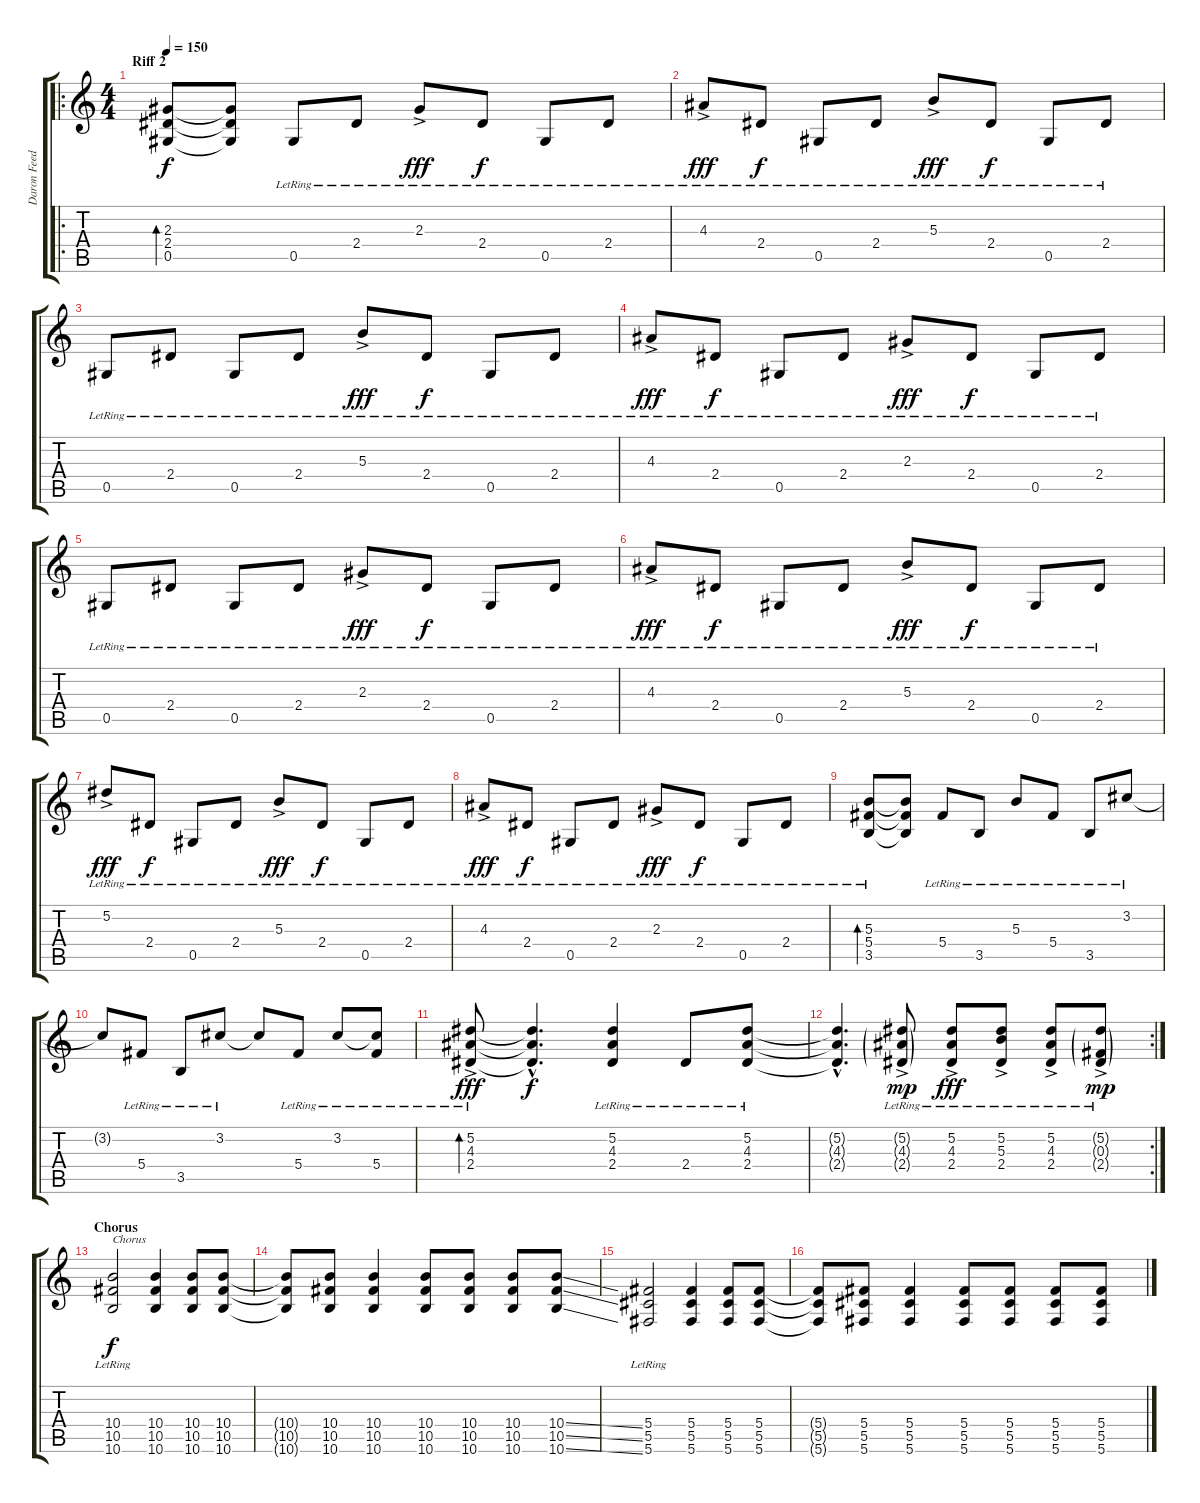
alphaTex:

\track ("Daron Feedback" "Daron Feed") {instrument electricguitarclean}
\staff {score tabs}
\tuning (Eb4 Bb3 Gb3 Db3 Ab2 Db2) {hide}
\ro
\ts (4 4)
\section ("" "Riff 2")
\tempo 150
\clef g2
\ks c
(2.3 2.4 0.5).8{bd 120 dy f volume 14 instrument electricguitarclean} (2.3{t} 2.4{t} 0.5{t}).8 0.5{lr}.8 2.4{lr}.8 2.3{ac lr}.8{dy fff} 2.4{lr}.8{dy f} 0.5{lr}.8 2.4{lr}.8 |
4.3{ac lr}.8{dy fff} 2.4{lr}.8{dy f} 0.5{lr}.8 2.4{lr}.8 5.3{ac lr}.8{dy fff} 2.4{lr}.8{dy f} 0.5{lr}.8 2.4{lr}.8 |
0.5{lr}.8 2.4{lr}.8 0.5{lr}.8 2.4{lr}.8 5.3{ac lr}.8{dy fff} 2.4{lr}.8{dy f} 0.5{lr}.8 2.4{lr}.8 |
4.3{ac lr}.8{dy fff} 2.4{lr}.8{dy f} 0.5{lr}.8 2.4{lr}.8 2.3{ac lr}.8{dy fff} 2.4{lr}.8{dy f} 0.5{lr}.8 2.4{lr}.8 |
0.5{lr}.8 2.4{lr}.8 0.5{lr}.8 2.4{lr}.8 2.3{ac lr}.8{dy fff} 2.4{lr}.8{dy f} 0.5{lr}.8 2.4{lr}.8 |
4.3{ac lr}.8{dy fff} 2.4{lr}.8{dy f} 0.5{lr}.8 2.4{lr}.8 5.3{ac lr}.8{dy fff} 2.4{lr}.8{dy f} 0.5{lr}.8 2.4{lr}.8 |
5.2{ac lr}.8{dy fff} 2.4{lr}.8{dy f} 0.5{lr}.8 2.4{lr}.8 5.3{ac lr}.8{dy fff} 2.4{lr}.8{dy f} 0.5{lr}.8 2.4{lr}.8 |
4.3{ac lr}.8{dy fff} 2.4{lr}.8{dy f} 0.5{lr}.8 2.4{lr}.8 2.3{ac lr}.8{dy fff} 2.4{lr}.8{dy f} 0.5{lr}.8 2.4{lr}.8 |
(5.3{lr} 5.4{lr} 3.5{lr}).8{bd 240} (5.3{t} 5.4{t} 3.5{t}).8 5.4{lr}.8 3.5{lr}.8 5.3{lr}.8 5.4{lr}.8 3.5{lr}.8 3.2{lr}.8 |
3.2{t}.8 5.4{lr}.8 3.5{lr}.8 3.2{lr}.8 3.2{t}.8 5.4{lr}.8 3.2{lr}.8 (3.2{t} 5.4{lr}).8 |
(5.2{lr} 4.3{lr} 2.4{ac lr}).8{bd 240 dy fff} (5.2{hac t} 4.3{hac t} 2.4{hac t}).4{d dy f} (5.2{lr} 4.3{lr} 2.4{lr}).4 2.4{lr}.8 (5.2{lr} 4.3{lr} 2.4{lr}).8 |
\rc 2
(5.2{hac t} 4.3{hac t} 2.4{hac t}).4{d} (5.2{g lr} 4.3{g lr} 2.4{g ac lr}).8{dy mp} (5.2{lr} 4.3{ac lr} 2.4{lr}).8{dy fff} (5.2{lr} 5.3{ac lr} 2.4{lr}).8 (5.2{lr} 4.3{ac lr} 2.4{lr}).8 (5.2{g lr} 0.3{g ac lr} 2.4{g lr}).8{dy mp} |
\section ("" "Chorus")
(10.4{lr} 10.5{lr} 10.6{lr}).2{txt "Chorus" dy f} (10.4 10.5 10.6).4 (10.4 10.5 10.6).8 (10.4 10.5 10.6).8 |
(10.4{t} 10.5{t} 10.6{t}).8 (10.4 10.5 10.6).8 (10.4 10.5 10.6).4 (10.4 10.5 10.6).8 (10.4 10.5 10.6).8 (10.4 10.5 10.6).8 (10.4{ss} 10.5{ss} 10.6{ss}).8 |
(5.4{lr} 5.5{lr} 5.6{lr}).2 (5.4 5.5 5.6).4 (5.4 5.5 5.6).8 (5.4 5.5 5.6).8 |
(5.4{t} 5.5{t} 5.6{t}).8 (5.4 5.5 5.6).8 (5.4 5.5 5.6).4 (5.4 5.5 5.6).8 (5.4 5.5 5.6).8 (5.4 5.5 5.6).8 (5.4 5.5 5.6).8
